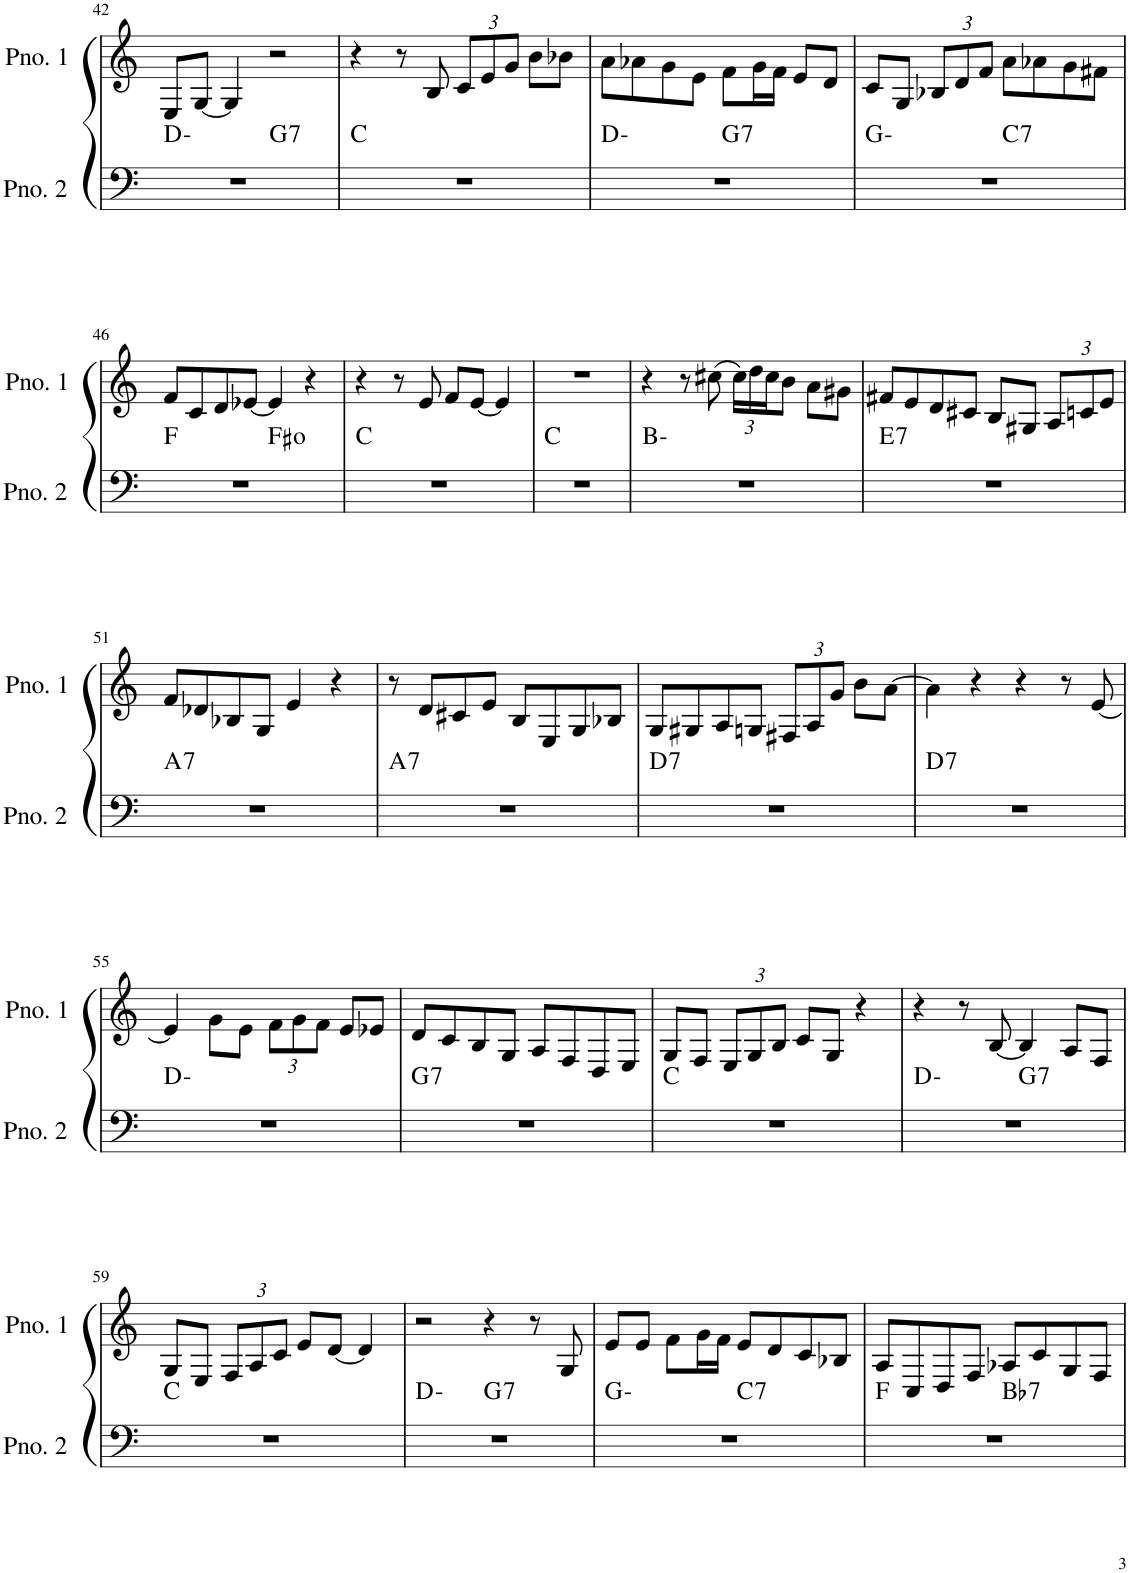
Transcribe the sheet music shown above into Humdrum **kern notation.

**kern	**harte	**kern
*part2	*part2	*part1
*staff2	*	*staff1
*I"ピアノ 2	*	*I"ピアノ 1
!!LO:PB:g=z
*clefF4	*	*clefG2
*k[]	*	*k[]
*M4/4	*	*M4/4
=42	=42	=42
*^	*	*
1r	2ryy	D:min	8E/L
.	.	.	[8G/J
.	.	.	4G/]
!	!	!LO:H:kt=7	!
.	2ryy	G:7	2r
*v	*v	*	*
=43	=43	=43
1r	C:maj	4r
.	.	8r
.	.	8B/
*	*	*Xbrackettup
.	.	12c/L
.	.	12e/
.	.	12g/J
.	.	8b\L
.	.	8b-X\J
=44	=44	=44
*^	*	*
1r	2ryy	D:min	8a\L
.	.	.	8a-X\
.	.	.	8g\
.	.	.	8e\J
!	!	!LO:H:kt=7	!
.	2ryy	G:7	8f\L
.	.	.	16g\L
.	.	.	16f\JJ
.	.	.	8e/L
.	.	.	8d/J
=45	=45	=45	=45
1r	2ryy	G:min	8c/L
.	.	.	8G/J
.	.	.	12B-X/L
.	.	.	12d/
.	.	.	12f/J
!	!	!LO:H:kt=7	!
.	2ryy	C:7	8a\L
.	.	.	8a-X\
.	.	.	8g\
.	.	.	8f#X\J
!!LO:LB:g=z
=46	=46	=46	=46
1r	2ryy	F:maj	8f/L
.	.	.	8c/
.	.	.	8d/
.	.	.	[8e-X/J
.	2ryy	F#:dim	4e-/]
.	.	.	4r
*v	*v	*	*
=47	=47	=47
1r	C:maj	4r
.	.	8r
.	.	8e/
.	.	8f/L
.	.	[8e/J
.	.	4e/]
=48	=48	=48
1r	C:maj	1r
=49	=49	=49
1r	B:min	4r
.	.	8r
.	.	(8cc#X\
.	.	24cc#\LL)
.	.	24dd\
.	.	24cc#\J
.	.	8b\J
.	.	8a\L
.	.	8g#X\J
=50	=50	=50
!	!LO:H:kt=7	!
1r	E:7	8f#X/L
.	.	8e/
.	.	8d/
.	.	8c#X/J
.	.	8B/L
.	.	8G#X/J
.	.	12A/L
.	.	12cn/
.	.	12e/J
!!LO:LB:g=z
=51	=51	=51
!	!LO:H:kt=7	!
1r	A:7	8f/L
.	.	8d-X/
.	.	8B-X/
.	.	8G/J
.	.	4e/
.	.	4r
=52	=52	=52
!	!LO:H:kt=7	!
1r	A:7	8r
.	.	8d/L
.	.	8c#X/
.	.	8e/J
.	.	8B/L
.	.	8E/
.	.	8G/
.	.	8B-X/J
=53	=53	=53
!	!LO:H:kt=7	!
1r	D:7	8G/L
.	.	8G#X/
.	.	8A/
.	.	8Gn/J
.	.	12F#X/L
.	.	12A/
.	.	12g/J
.	.	8b\L
.	.	[8a\J
=54	=54	=54
!	!LO:H:kt=7	!
1r	D:7	4a\]
.	.	4r
.	.	4r
.	.	8r
.	.	[8e/
!!LO:LB:g=z
=55	=55	=55
1r	D:min	4e/]
.	.	8g\L
.	.	8e\J
.	.	12f\L
.	.	12g\
.	.	12f\J
.	.	8e/L
.	.	8e-X/J
=56	=56	=56
!	!LO:H:kt=7	!
1r	G:7	8d/L
.	.	8c/
.	.	8B/
.	.	8G/J
.	.	8A/L
.	.	8F/
.	.	8D/
.	.	8E/J
=57	=57	=57
1r	C:maj	8G/L
.	.	8F/J
.	.	12E/L
.	.	12G/
.	.	12B/J
.	.	8c/L
.	.	8G/J
.	.	4r
=58	=58	=58
*^	*	*
1r	2ryy	D:min	4r
.	.	.	8r
.	.	.	[8B/
!	!	!LO:H:kt=7	!
.	2ryy	G:7	4B/]
.	.	.	8A/L
.	.	.	8F/J
*v	*v	*	*
!!LO:LB:g=z
=59	=59	=59
1r	C:maj	8G/L
.	.	8E/J
.	.	12F/L
.	.	12A/
.	.	12c/J
.	.	8e/L
.	.	[8d/J
.	.	4d/]
=60	=60	=60
*^	*	*
1r	2ryy	D:min	2r
!	!	!LO:H:kt=7	!
.	2ryy	G:7	4r
.	.	.	8r
.	.	.	8G/
=61	=61	=61	=61
1r	2ryy	G:min	8e/L
.	.	.	8e/J
.	.	.	8f\L
.	.	.	16g\L
.	.	.	16f\JJ
!	!	!LO:H:kt=7	!
.	2ryy	C:7	8e/L
.	.	.	8d/
.	.	.	8c/
.	.	.	8B-X/J
=62	=62	=62	=62
1r	2ryy	F:maj	8A/L
.	.	.	8C/
.	.	.	8D/
.	.	.	8F/J
!	!	!LO:H:kt=7	!
.	2ryy	Bb:7	8A-X/L
.	.	.	8c/
.	.	.	8G/
.	.	.	8F/J
*v	*v	*	*
=	=	=
*-	*-	*-
